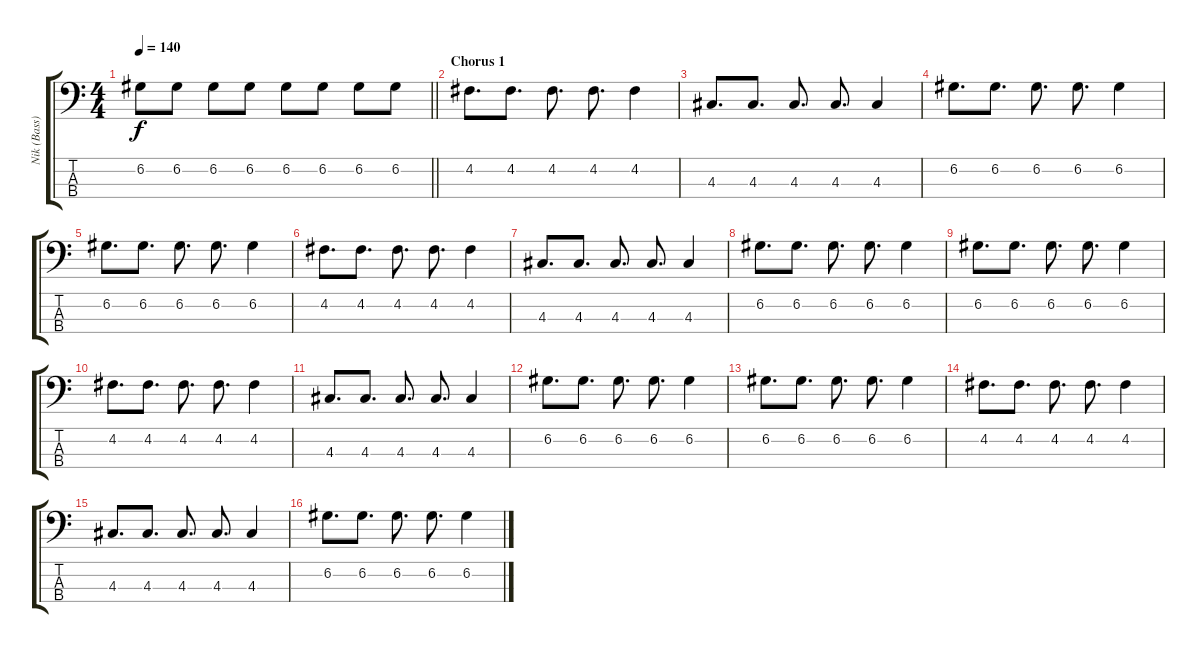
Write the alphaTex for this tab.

\track ("Nik (Bass)" "Nik (Bass)") {instrument electricbasspick}
\staff {score tabs}
\tuning (G2 D2 A1 E1) {hide}
\ts (4 4)
\tempo 140
\clef f4
\barLineRight lightlight
\ks c
6.2.8{dy f} 6.2.8 6.2.8 6.2.8 6.2.8 6.2.8 6.2.8 6.2.8 |
\section ("" "Chorus 1")
4.2.8{d} 4.2.8{d} 4.2.8{d} 4.2.8{d} 4.2.4 |
4.3.8{d} 4.3.8{d} 4.3.8{d} 4.3.8{d} 4.3.4 |
6.2.8{d} 6.2.8{d} 6.2.8{d} 6.2.8{d} 6.2.4 |
6.2.8{d} 6.2.8{d} 6.2.8{d} 6.2.8{d} 6.2.4 |
4.2.8{d} 4.2.8{d} 4.2.8{d} 4.2.8{d} 4.2.4 |
4.3.8{d} 4.3.8{d} 4.3.8{d} 4.3.8{d} 4.3.4 |
6.2.8{d} 6.2.8{d} 6.2.8{d} 6.2.8{d} 6.2.4 |
6.2.8{d} 6.2.8{d} 6.2.8{d} 6.2.8{d} 6.2.4 |
4.2.8{d} 4.2.8{d} 4.2.8{d} 4.2.8{d} 4.2.4 |
4.3.8{d} 4.3.8{d} 4.3.8{d} 4.3.8{d} 4.3.4 |
6.2.8{d} 6.2.8{d} 6.2.8{d} 6.2.8{d} 6.2.4 |
6.2.8{d} 6.2.8{d} 6.2.8{d} 6.2.8{d} 6.2.4 |
4.2.8{d} 4.2.8{d} 4.2.8{d} 4.2.8{d} 4.2.4 |
4.3.8{d} 4.3.8{d} 4.3.8{d} 4.3.8{d} 4.3.4 |
6.2.8{d} 6.2.8{d} 6.2.8{d} 6.2.8{d} 6.2.4
